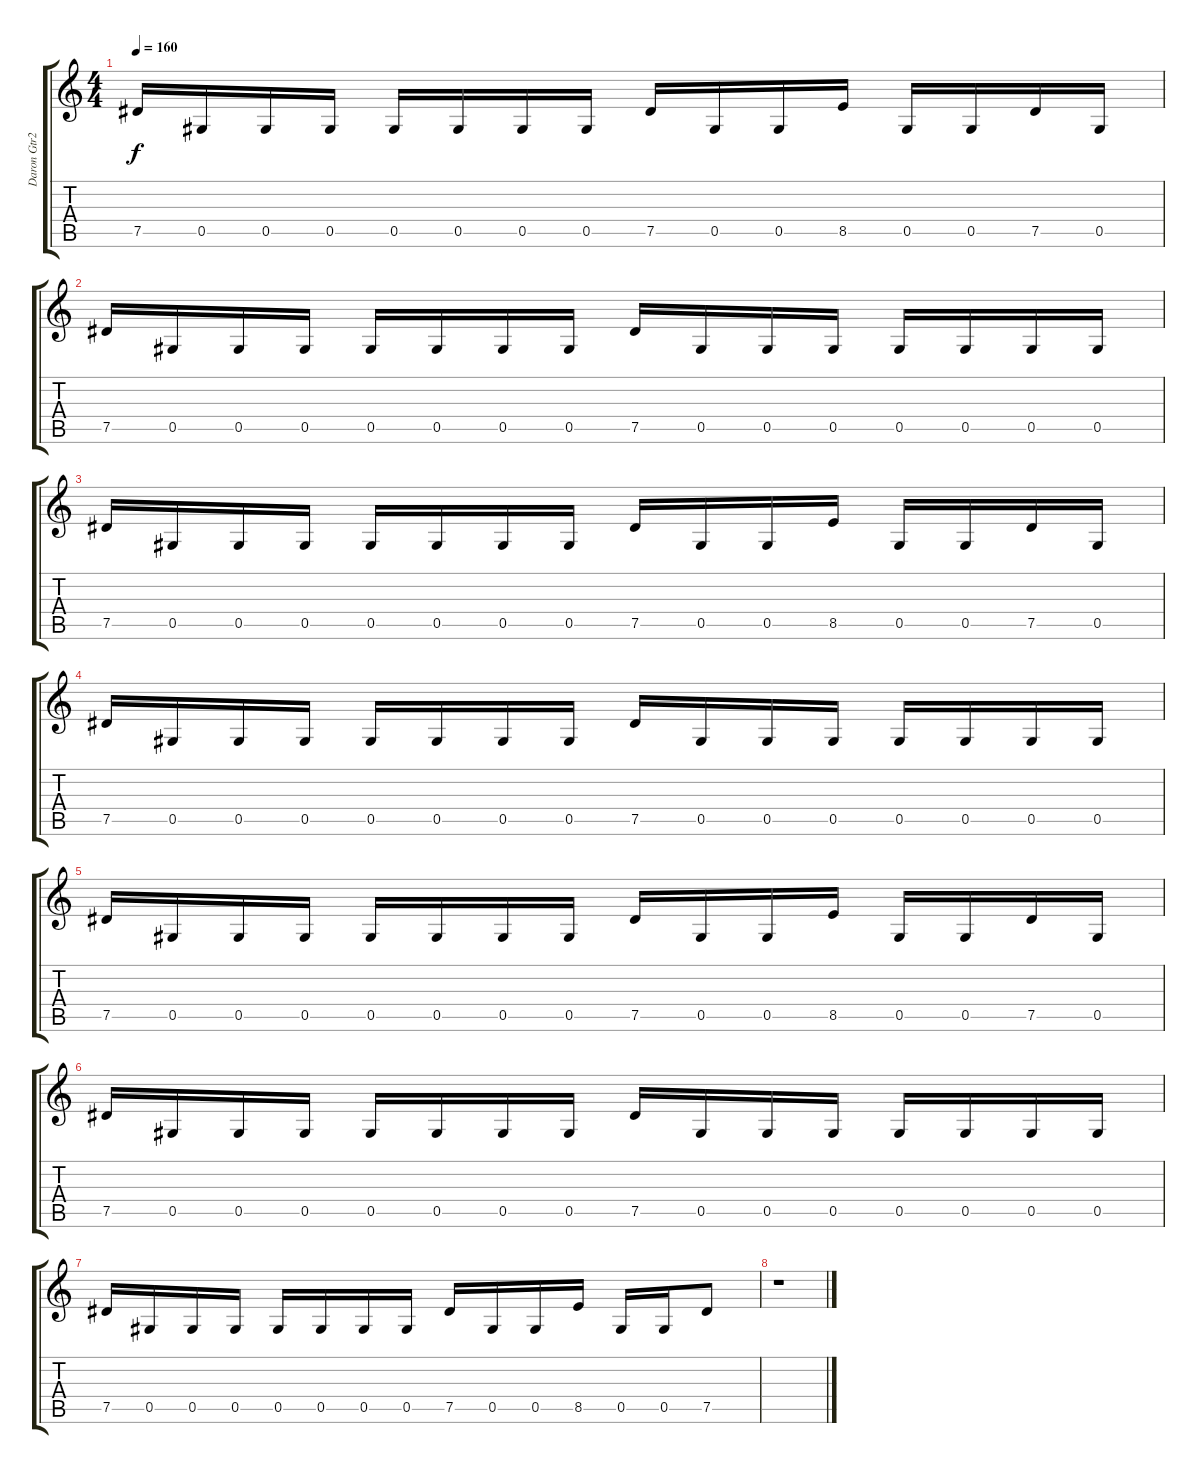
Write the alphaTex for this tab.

\track ("Daron Gtr2" "Daron Gtr2") {instrument distortionguitar}
\staff {score tabs}
\tuning (Eb4 Bb3 Gb3 Db3 Ab2 Db2) {hide}
\ts (4 4)
\tempo 160
\clef g2
\ks c
7.5.16{dy f} 0.5.16 0.5.16 0.5.16 0.5.16 0.5.16 0.5.16 0.5.16 7.5.16 0.5.16 0.5.16 8.5.16 0.5.16 0.5.16 7.5.16 0.5.16 |
7.5.16 0.5.16 0.5.16 0.5.16 0.5.16 0.5.16 0.5.16 0.5.16 7.5.16 0.5.16 0.5.16 0.5.16 0.5.16 0.5.16 0.5.16 0.5.16 |
7.5.16 0.5.16 0.5.16 0.5.16 0.5.16 0.5.16 0.5.16 0.5.16 7.5.16 0.5.16 0.5.16 8.5.16 0.5.16 0.5.16 7.5.16 0.5.16 |
7.5.16 0.5.16 0.5.16 0.5.16 0.5.16 0.5.16 0.5.16 0.5.16 7.5.16 0.5.16 0.5.16 0.5.16 0.5.16 0.5.16 0.5.16 0.5.16 |
7.5.16 0.5.16 0.5.16 0.5.16 0.5.16 0.5.16 0.5.16 0.5.16 7.5.16 0.5.16 0.5.16 8.5.16 0.5.16 0.5.16 7.5.16 0.5.16 |
7.5.16 0.5.16 0.5.16 0.5.16 0.5.16 0.5.16 0.5.16 0.5.16 7.5.16 0.5.16 0.5.16 0.5.16 0.5.16 0.5.16 0.5.16 0.5.16 |
7.5.16 0.5.16 0.5.16 0.5.16 0.5.16 0.5.16 0.5.16 0.5.16 7.5.16 0.5.16 0.5.16 8.5.16 0.5.16 0.5.16 7.5.8 |
r.1
